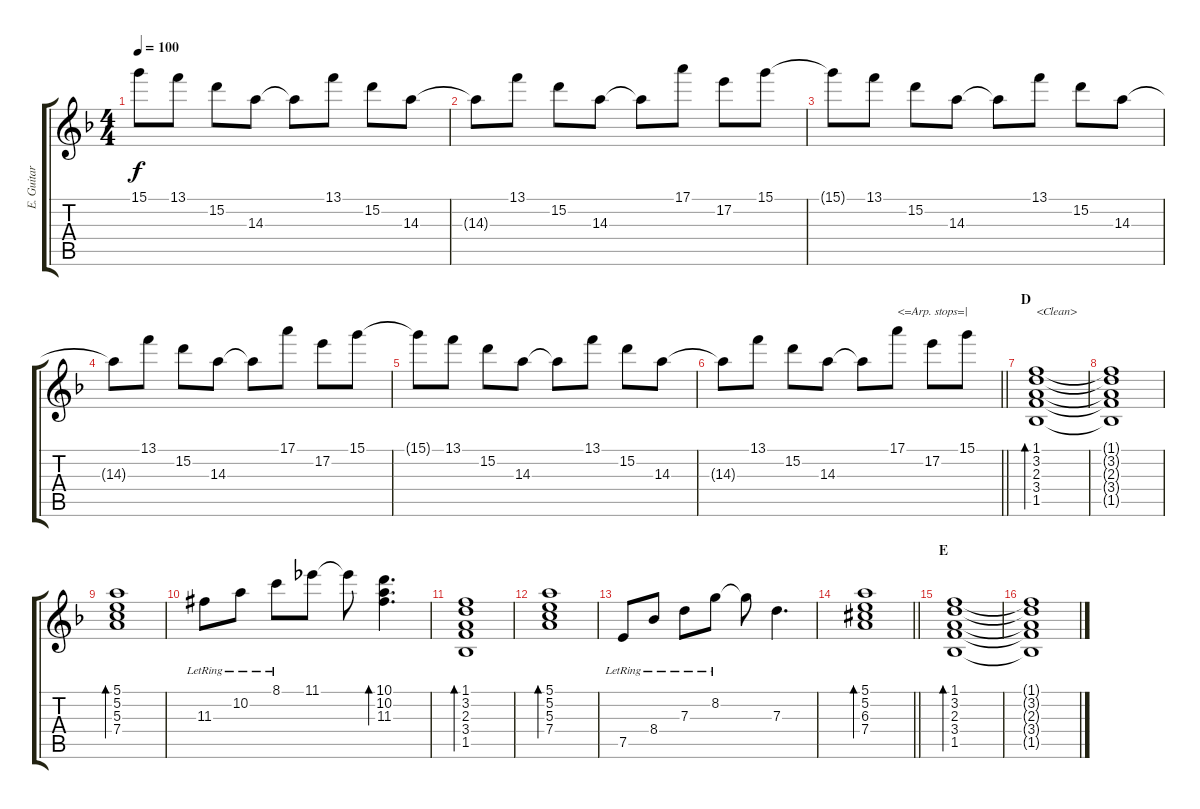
\track ("E. Guitar II" "E. Guitar ") {instrument overdrivenguitar}
\staff {score tabs}
\tuning (E4 B3 G3 D3 A2 E2) {hide}
\ts (4 4)
\tempo 100
\clef g2
\ks f
15.1{t}.8{dy f} 13.1.8 15.2.8 14.3.8 14.3{t}.8 13.1.8 15.2.8 14.3.8 |
14.3{t}.8 13.1.8 15.2.8 14.3.8 14.3{t}.8 17.1.8 17.2.8 15.1.8 |
15.1{t}.8 13.1.8 15.2.8 14.3.8 14.3{t}.8 13.1.8 15.2.8 14.3.8 |
14.3{t}.8 13.1.8 15.2.8 14.3.8 14.3{t}.8 17.1.8 17.2.8 15.1.8 |
15.1{t}.8 13.1.8 15.2.8 14.3.8 14.3{t}.8 13.1.8 15.2.8 14.3.8 |
\barLineRight lightlight
14.3{t}.8 13.1.8 15.2.8 14.3.8 14.3{t}.8 17.1.8{txt "<=Arp. stops=|"} 17.2.8 15.1.8 |
\section ("" "D")
(1.1 3.2 2.3 3.4 1.5).1{bd 120 txt "<Clean>" instrument electricguitarclean} |
(1.1{t} 3.2{t} 2.3{t} 3.4{t} 1.5{t}).1 |
(5.1 5.2 5.3 7.4).1{bd 120} |
11.3{lr acc #}.8 10.2{lr}.8 8.1{lr}.8 11.1.8 11.1{t}.8 (10.1 10.2 11.3{acc #}).4{d bd 120} |
(1.1 3.2 2.3 3.4 1.5).1{bd 120} |
(5.1 5.2 5.3 7.4).1{bd 120} |
7.5{lr}.8 8.4{lr}.8 7.3{lr}.8 8.2{lr}.8 8.2{t}.8 7.3.4{d} |
\barLineRight lightlight
(5.1 5.2 6.3{acc #} 7.4).1{bd 120} |
\section ("" "E")
(1.1 3.2 2.3 3.4 1.5).1{bd 120} |
(1.1{t} 3.2{t} 2.3{t} 3.4{t} 1.5{t}).1
